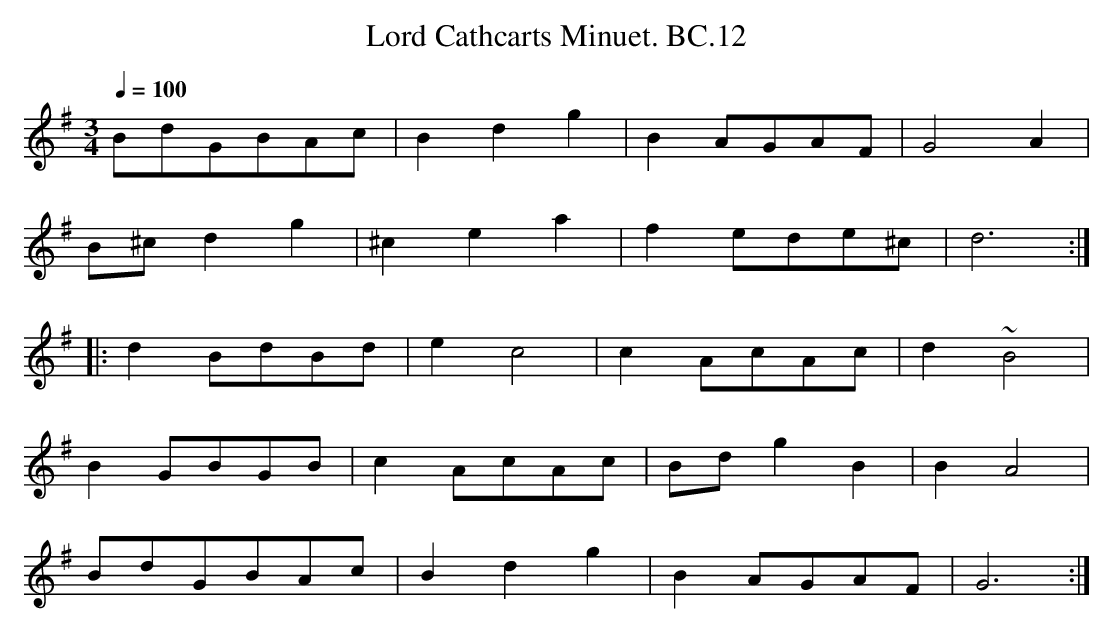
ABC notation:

X:1
T:Lord Cathcarts Minuet. BC.12
M:3/4
L:1/4
Q:1/4=100
K:G
B/d/G/B/A/c/|B d g|B A/G/A/F/|G2 A|
B/^c/ d g|^c e a|f e/d/e/^c/|d3:|
|:d B/d/B/d/|e c2|c A/c/A/c/|d~B2|
B G/B/G/B/|c A/c/A/c/|\
B/d/g B|B A2|
B/d/G/B/A/c/|B d g|B A/G/A/F/|G3:|
